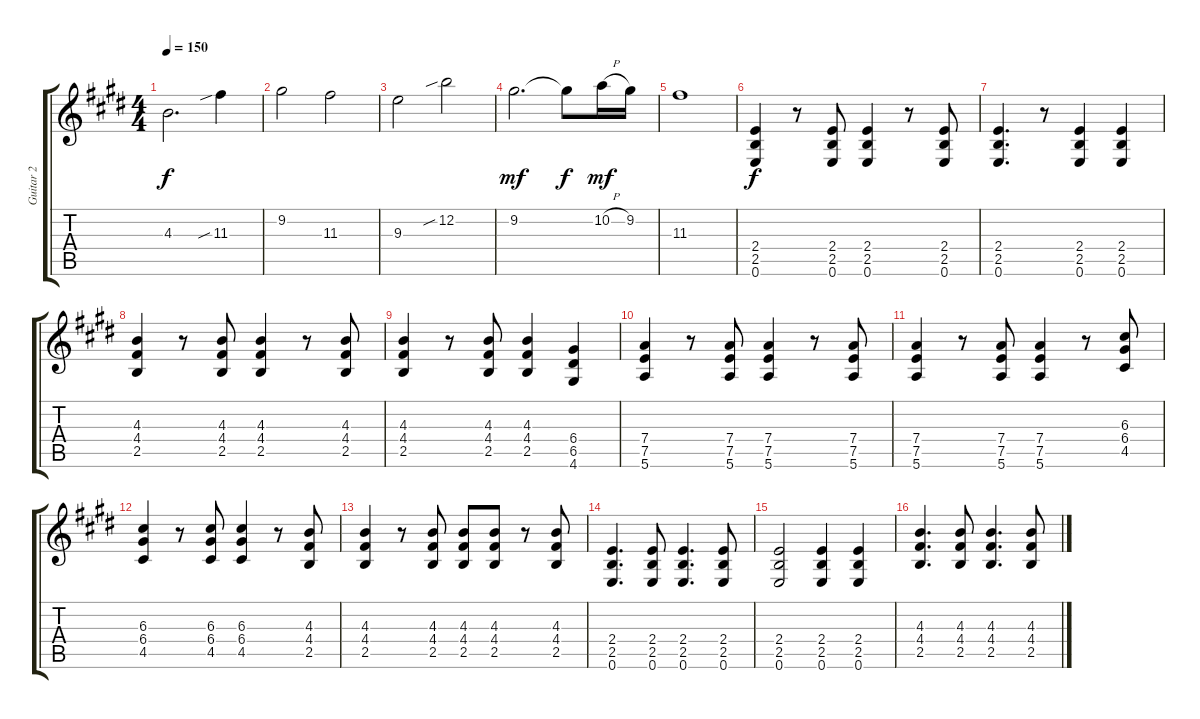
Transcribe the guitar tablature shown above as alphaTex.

\track ("Guitar 2" "Guitar 2") {instrument distortionguitar}
\staff {score tabs}
\tuning (E4 B3 G3 D3 A2 E2) {hide}
\ts (4 4)
\tempo 150
\clef g2
\ks e
4.3{t}.2{d dy f} 11.3{sib}.4 |
9.2.2 11.3.2 |
9.3.2 12.2{sib}.2 |
9.2.2{d dy mf} 9.2{t}.8{dy f} 10.2{h}.16{dy mf} 9.2.16 |
11.3.1 |
(2.4 2.5 0.6).4{dy f} r.8 (2.4 2.5 0.6).8 (2.4 2.5 0.6).4 r.8 (2.4 2.5 0.6).8 |
(2.4 2.5 0.6).4{d} r.8 (2.4 2.5 0.6).4 (2.4 2.5 0.6).4 |
(4.3 4.4 2.5).4 r.8 (4.3 4.4 2.5).8 (4.3 4.4 2.5).4 r.8 (4.3 4.4 2.5).8 |
(4.3 4.4 2.5).4 r.8 (4.3 4.4 2.5).8 (4.3 4.4 2.5).4 (6.4 6.5 4.6).4 |
(7.4 7.5 5.6).4 r.8 (7.4 7.5 5.6).8 (7.4 7.5 5.6).4 r.8 (7.4 7.5 5.6).8 |
(7.4 7.5 5.6).4 r.8 (7.4 7.5 5.6).8 (7.4 7.5 5.6).4 r.8 (6.3 6.4 4.5).8 |
(6.3 6.4 4.5).4 r.8 (6.3 6.4 4.5).8 (6.3 6.4 4.5).4 r.8 (4.3 4.4 2.5).8 |
(4.3 4.4 2.5).4 r.8 (4.3 4.4 2.5).8 (4.3 4.4 2.5).8 (4.3 4.4 2.5).8 r.8 (4.3 4.4 2.5).8 |
(2.4 2.5 0.6).4{d} (2.4 2.5 0.6).8 (2.4 2.5 0.6).4{d} (2.4 2.5 0.6).8 |
(2.4 2.5 0.6).2 (2.4 2.5 0.6).4 (2.4 2.5 0.6).4 |
(4.3 4.4 2.5).4{d} (4.3 4.4 2.5).8 (4.3 4.4 2.5).4{d} (4.3 4.4 2.5).8
